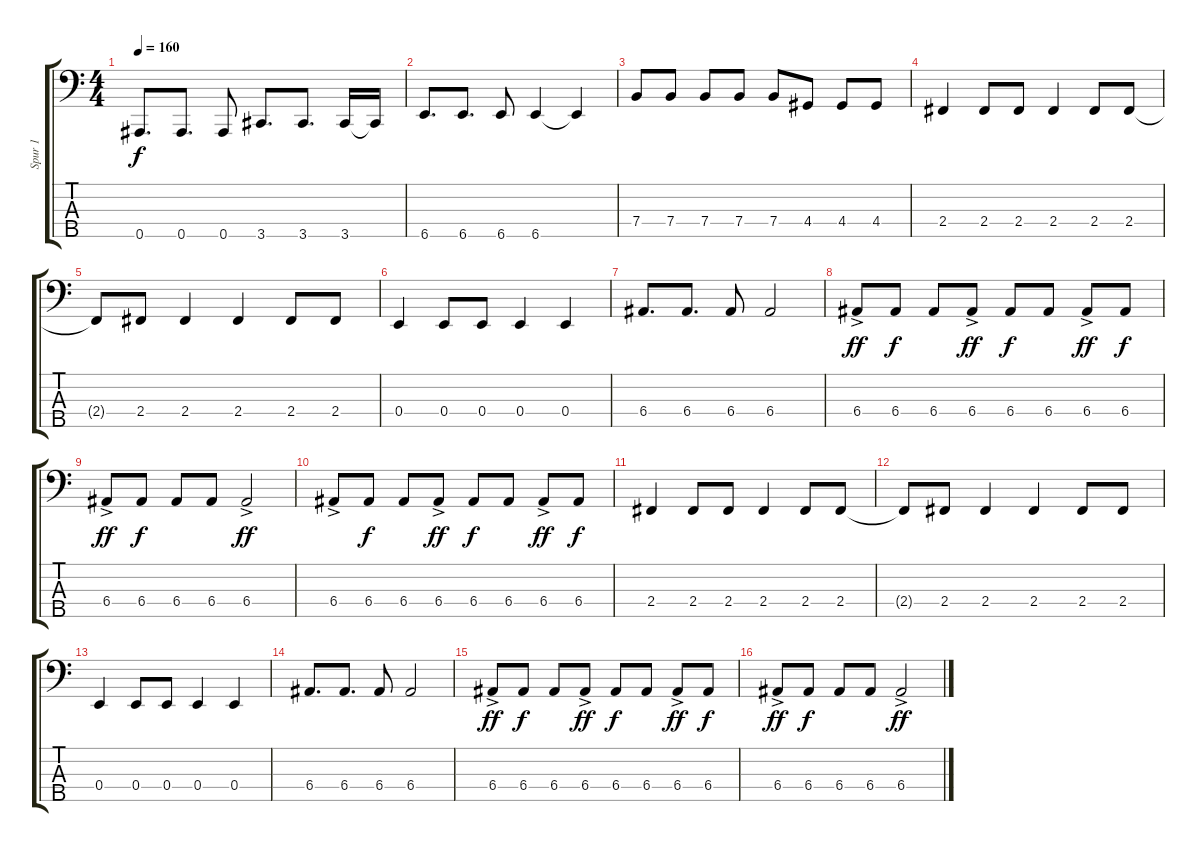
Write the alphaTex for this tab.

\track ("Spur 1" "Spur 1") {instrument slapbass2}
\staff {score tabs}
\tuning (Gb2 Db2 Ab1 E1 Bb0) {hide}
\ts (4 4)
\tempo 160
\clef f4
\ks c
0.5.8{d dy f} 0.5.8{d} 0.5.8 3.5.8{d} 3.5.8{d} 3.5.16 3.5{t}.16 |
6.5.8{d} 6.5.8{d} 6.5.8 6.5.4 6.5{t}.4 |
7.4.8 7.4.8 7.4.8 7.4.8 7.4.8 4.4.8 4.4.8 4.4.8 |
2.4.4 2.4.8 2.4.8 2.4.4 2.4.8 2.4.8 |
2.4{t}.8 2.4.8 2.4.4 2.4.4 2.4.8 2.4.8 |
0.4.4 0.4.8 0.4.8 0.4.4 0.4.4 |
6.4.8{d} 6.4.8{d} 6.4.8 6.4.2 |
6.4{ac}.8{dy ff} 6.4.8{dy f} 6.4.8 6.4{ac}.8{dy ff} 6.4.8{dy f} 6.4.8 6.4{ac}.8{dy ff} 6.4.8{dy f} |
6.4{ac}.8{dy ff} 6.4.8{dy f} 6.4.8 6.4.8 6.4{ac}.2{dy ff} |
6.4{ac}.8 6.4.8{dy f} 6.4.8 6.4{ac}.8{dy ff} 6.4.8{dy f} 6.4.8 6.4{ac}.8{dy ff} 6.4.8{dy f} |
2.4.4 2.4.8 2.4.8 2.4.4 2.4.8 2.4.8 |
2.4{t}.8 2.4.8 2.4.4 2.4.4 2.4.8 2.4.8 |
0.4.4 0.4.8 0.4.8 0.4.4 0.4.4 |
6.4.8{d} 6.4.8{d} 6.4.8 6.4.2 |
6.4{ac}.8{dy ff} 6.4.8{dy f} 6.4.8 6.4{ac}.8{dy ff} 6.4.8{dy f} 6.4.8 6.4{ac}.8{dy ff} 6.4.8{dy f} |
6.4{ac}.8{dy ff} 6.4.8{dy f} 6.4.8 6.4.8 6.4{ac}.2{dy ff}
